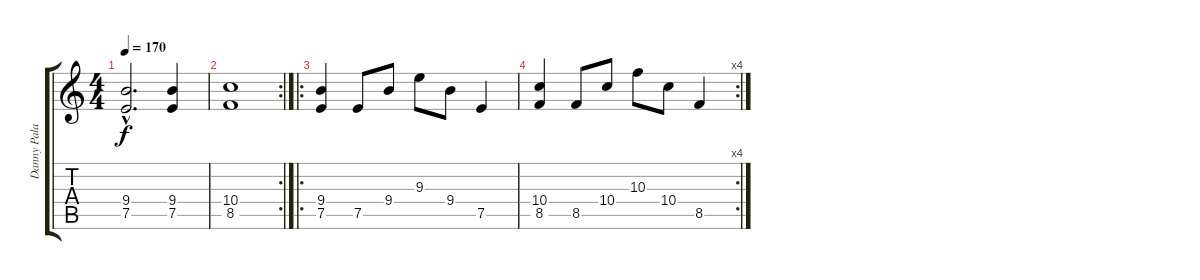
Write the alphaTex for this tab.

\track ("Danny Palacio" "Danny Pala") {instrument overdrivenguitar}
\staff {score tabs}
\tuning (E4 B3 G3 D3 A2 E2) {hide}
\ts (4 4)
\tempo 170
\clef g2
\ks c
(9.4{hac} 7.5{hac}).2{d dy f} (9.4 7.5).4 |
\rc 2
(10.4 8.5).1 |
\ro
(9.4 7.5).4 7.5.8 9.4.8 9.3.8 9.4.8 7.5.4 |
\rc 4
(10.4 8.5).4 8.5.8 10.4.8 10.3.8 10.4.8 8.5.4
